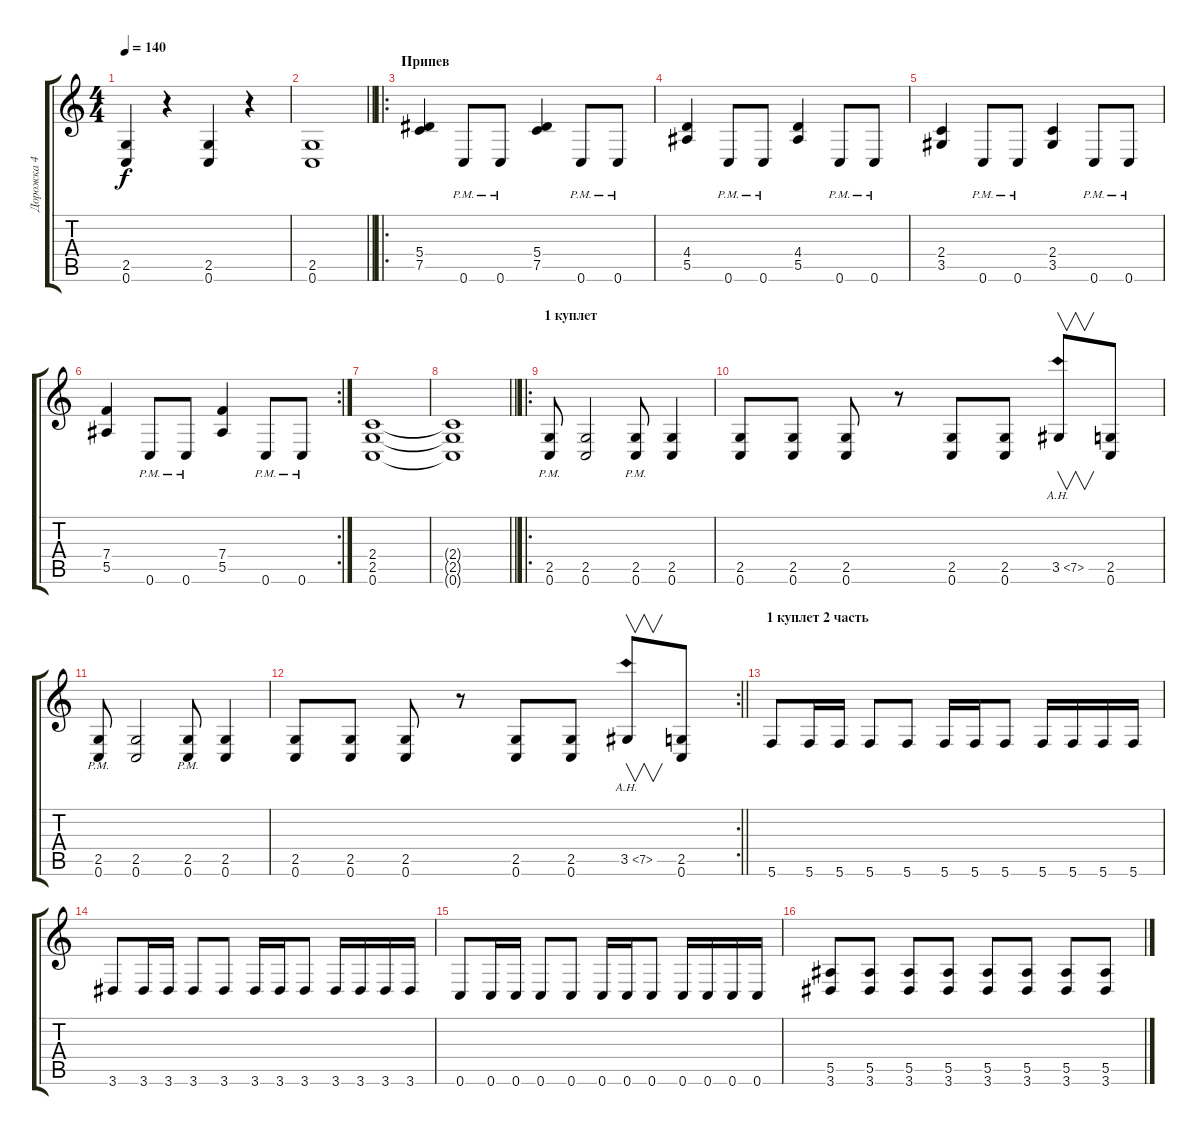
\track ("Дорожка 4" "Дорожка 4") {instrument distortionguitar}
\staff {score tabs}
\tuning (C4 G3 Eb3 Bb2 F2 C2) {hide}
\ts (4 4)
\tempo 140
\clef g2
\ks c
(2.5 0.6).4{dy f} r.4 (2.5 0.6).4 r.4 |
\barLineRight lightlight
(2.5 0.6).1 |
\ro
\section ("" "Припев")
(5.4 7.5).4 0.6{pm}.8 0.6{pm}.8 (5.4 7.5).4 0.6{pm}.8 0.6{pm}.8 |
(4.4 5.5).4 0.6{pm}.8 0.6{pm}.8 (4.4 5.5).4 0.6{pm}.8 0.6{pm}.8 |
(2.4 3.5).4 0.6{pm}.8 0.6{pm}.8 (2.4 3.5).4 0.6{pm}.8 0.6{pm}.8 |
\rc 2
(7.4 5.5).4 0.6{pm}.8 0.6{pm}.8 (7.4 5.5).4 0.6{pm}.8 0.6{pm}.8 |
(2.4 2.5 0.6).1 |
\barLineRight lightlight
(2.4{t} 2.5{t} 0.6{t}).1 |
\ro
\section ("" "1 куплет")
(2.5 0.6{pm}).8 (2.5 0.6).2 (2.5 0.6{pm}).8 (2.5 0.6).4 |
(2.5 0.6).8 (2.5 0.6).8 (2.5 0.6).8 r.8 (2.5 0.6).8 (2.5 0.6).8 3.5{ah 4}.8{v} (2.5 0.6).8 |
(2.5 0.6{pm}).8 (2.5 0.6).2 (2.5 0.6{pm}).8 (2.5 0.6).4 |
\rc 2
\barLineRight lightlight
(2.5 0.6).8 (2.5 0.6).8 (2.5 0.6).8 r.8 (2.5 0.6).8 (2.5 0.6).8 3.5{ah 4}.8{v} (2.5 0.6).8 |
\section ("" "1 куплет 2 часть")
5.6.8 5.6.16 5.6.16 5.6.8 5.6.8 5.6.16 5.6.16 5.6.8 5.6.16 5.6.16 5.6.16 5.6.16 |
3.6.8 3.6.16 3.6.16 3.6.8 3.6.8 3.6.16 3.6.16 3.6.8 3.6.16 3.6.16 3.6.16 3.6.16 |
0.6.8 0.6.16 0.6.16 0.6.8 0.6.8 0.6.16 0.6.16 0.6.8 0.6.16 0.6.16 0.6.16 0.6.16 |
(5.5 3.6).8 (5.5 3.6).8 (5.5 3.6).8 (5.5 3.6).8 (5.5 3.6).8 (5.5 3.6).8 (5.5 3.6).8 (5.5 3.6).8
